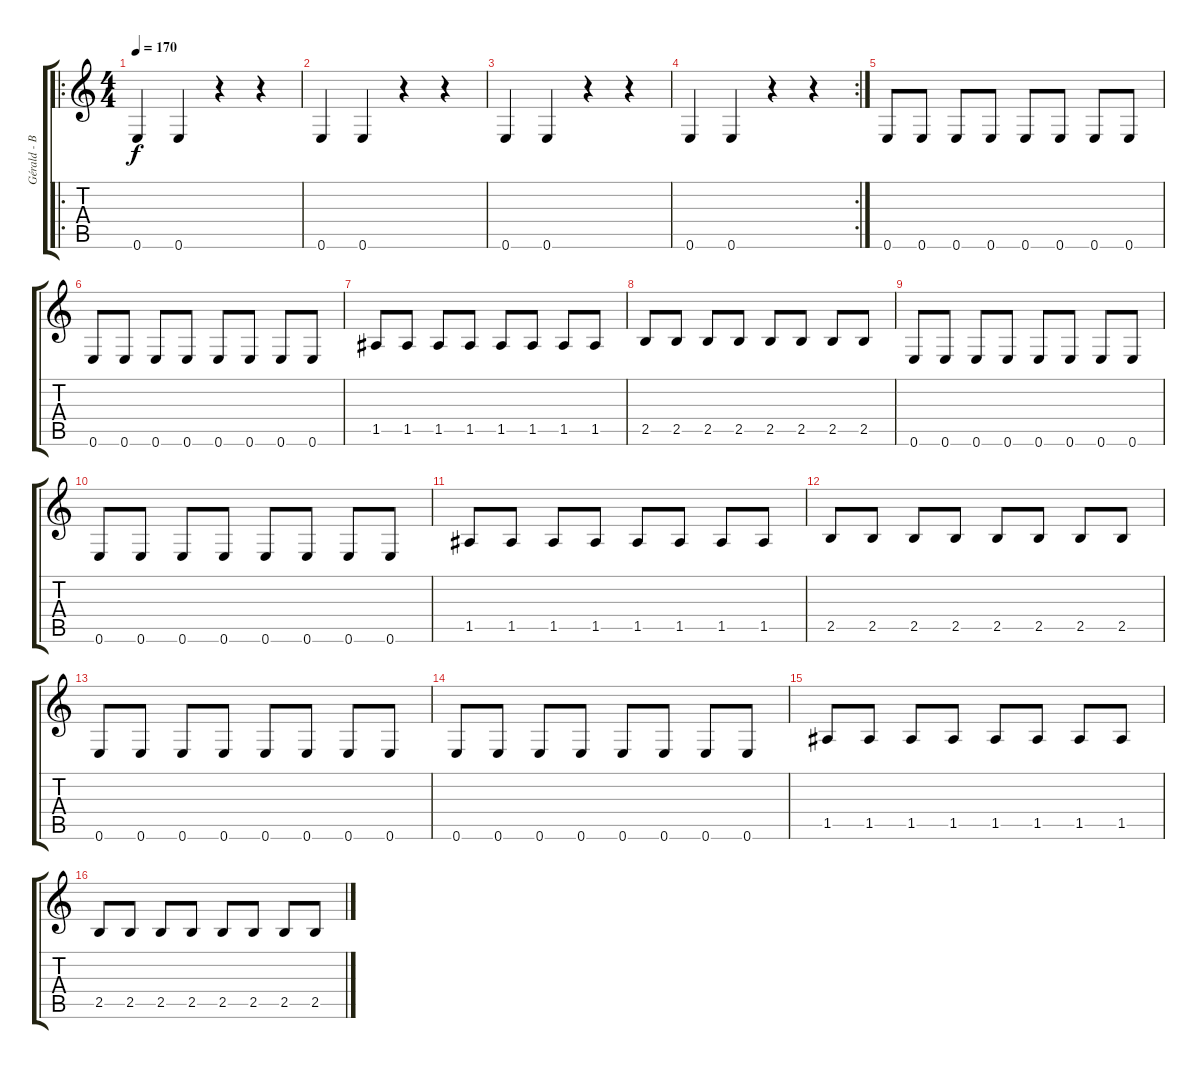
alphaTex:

\track ("Gérald - Bass" "Gérald - B") {instrument electricbassfinger}
\staff {score tabs}
\tuning (E4 B3 G3 D3 A2 E2) {hide}
\ro
\ts (4 4)
\tempo 170
\clef g2
\ks c
0.6.4{dy f instrument electricbassfinger} 0.6.4 r.4 r.4 |
0.6.4 0.6.4 r.4 r.4 |
0.6.4 0.6.4 r.4 r.4 |
\rc 2
0.6.4 0.6.4 r.4 r.4 |
0.6.8 0.6.8 0.6.8 0.6.8 0.6.8 0.6.8 0.6.8 0.6.8 |
0.6.8 0.6.8 0.6.8 0.6.8 0.6.8 0.6.8 0.6.8 0.6.8 |
1.5.8 1.5.8 1.5.8 1.5.8 1.5.8 1.5.8 1.5.8 1.5.8 |
2.5.8 2.5.8 2.5.8 2.5.8 2.5.8 2.5.8 2.5.8 2.5.8 |
0.6.8 0.6.8 0.6.8 0.6.8 0.6.8 0.6.8 0.6.8 0.6.8 |
0.6.8 0.6.8 0.6.8 0.6.8 0.6.8 0.6.8 0.6.8 0.6.8 |
1.5.8 1.5.8 1.5.8 1.5.8 1.5.8 1.5.8 1.5.8 1.5.8 |
2.5.8 2.5.8 2.5.8 2.5.8 2.5.8 2.5.8 2.5.8 2.5.8 |
0.6.8 0.6.8 0.6.8 0.6.8 0.6.8 0.6.8 0.6.8 0.6.8 |
0.6.8 0.6.8 0.6.8 0.6.8 0.6.8 0.6.8 0.6.8 0.6.8 |
1.5.8 1.5.8 1.5.8 1.5.8 1.5.8 1.5.8 1.5.8 1.5.8 |
2.5.8 2.5.8 2.5.8 2.5.8 2.5.8 2.5.8 2.5.8 2.5.8
